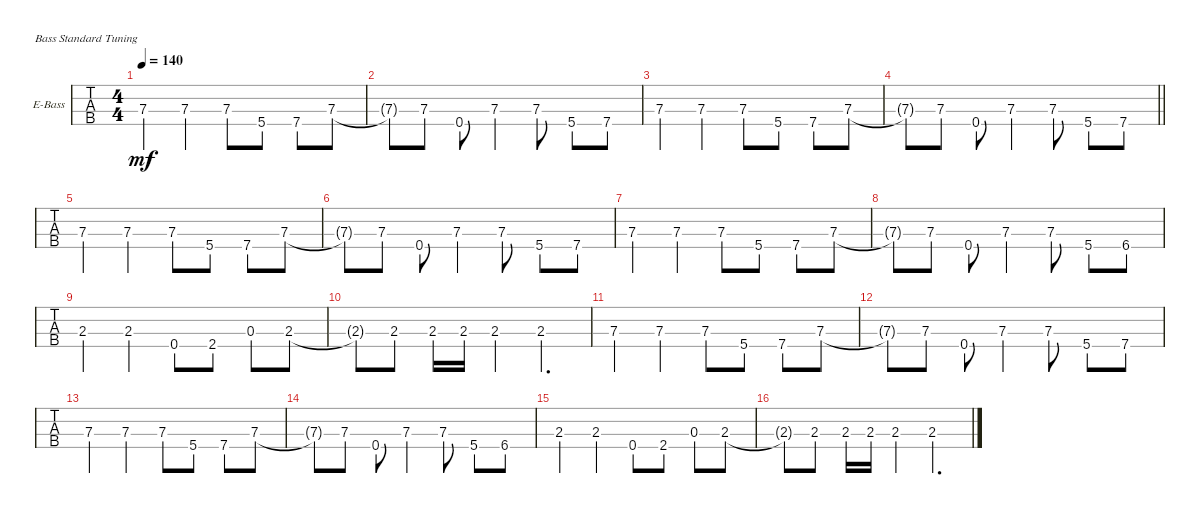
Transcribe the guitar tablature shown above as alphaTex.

\defaultSystemsLayout 4
\bracketExtendMode groupsimilarinstruments
\firstSystemTrackNameOrientation horizontal
\otherSystemsTrackNameOrientation horizontal
\track ("Electric Bass" "E-Bass") {instrument electricbassfinger}
\staff {tabs}
\tuning (G2 D2 A1 E1)
\ts (4 4)
\tempo 140
\clef f4
\ks c
7.3.4{dy mf instrument electricbassfinger} 7.3.4 7.3.8 5.4.8 7.4.8 7.3.8 |
7.3{t}.8 7.3.8 0.4.8 7.3.4 7.3.8 5.4.8 7.4.8 |
7.3.4 7.3.4 7.3.8 5.4.8 7.4.8 7.3.8 |
\barLineRight lightlight
7.3{t}.8 7.3.8 0.4.8 7.3.4 7.3.8 5.4.8 7.4.8 |
7.3.4 7.3.4 7.3.8 5.4.8 7.4.8 7.3.8 |
7.3{t}.8 7.3.8 0.4.8 7.3.4 7.3.8 5.4.8 7.4.8 |
7.3.4 7.3.4 7.3.8 5.4.8 7.4.8 7.3.8 |
7.3{t}.8 7.3.8 0.4.8 7.3.4 7.3.8 5.4.8 6.4.8 |
2.3.4 2.3.4 0.4.8 2.4.8 0.3.8 2.3.8 |
2.3{t}.8 2.3.8 2.3.16 2.3.16 2.3.4 2.3.4{d} |
7.3.4 7.3.4 7.3.8 5.4.8 7.4.8 7.3.8 |
7.3{t}.8 7.3.8 0.4.8 7.3.4 7.3.8 5.4.8 7.4.8 |
7.3.4 7.3.4 7.3.8 5.4.8 7.4.8 7.3.8 |
7.3{t}.8 7.3.8 0.4.8 7.3.4 7.3.8 5.4.8 6.4.8 |
2.3.4 2.3.4 0.4.8 2.4.8 0.3.8 2.3.8 |
2.3{t}.8 2.3.8 2.3.16 2.3.16 2.3.4 2.3.4{d}
